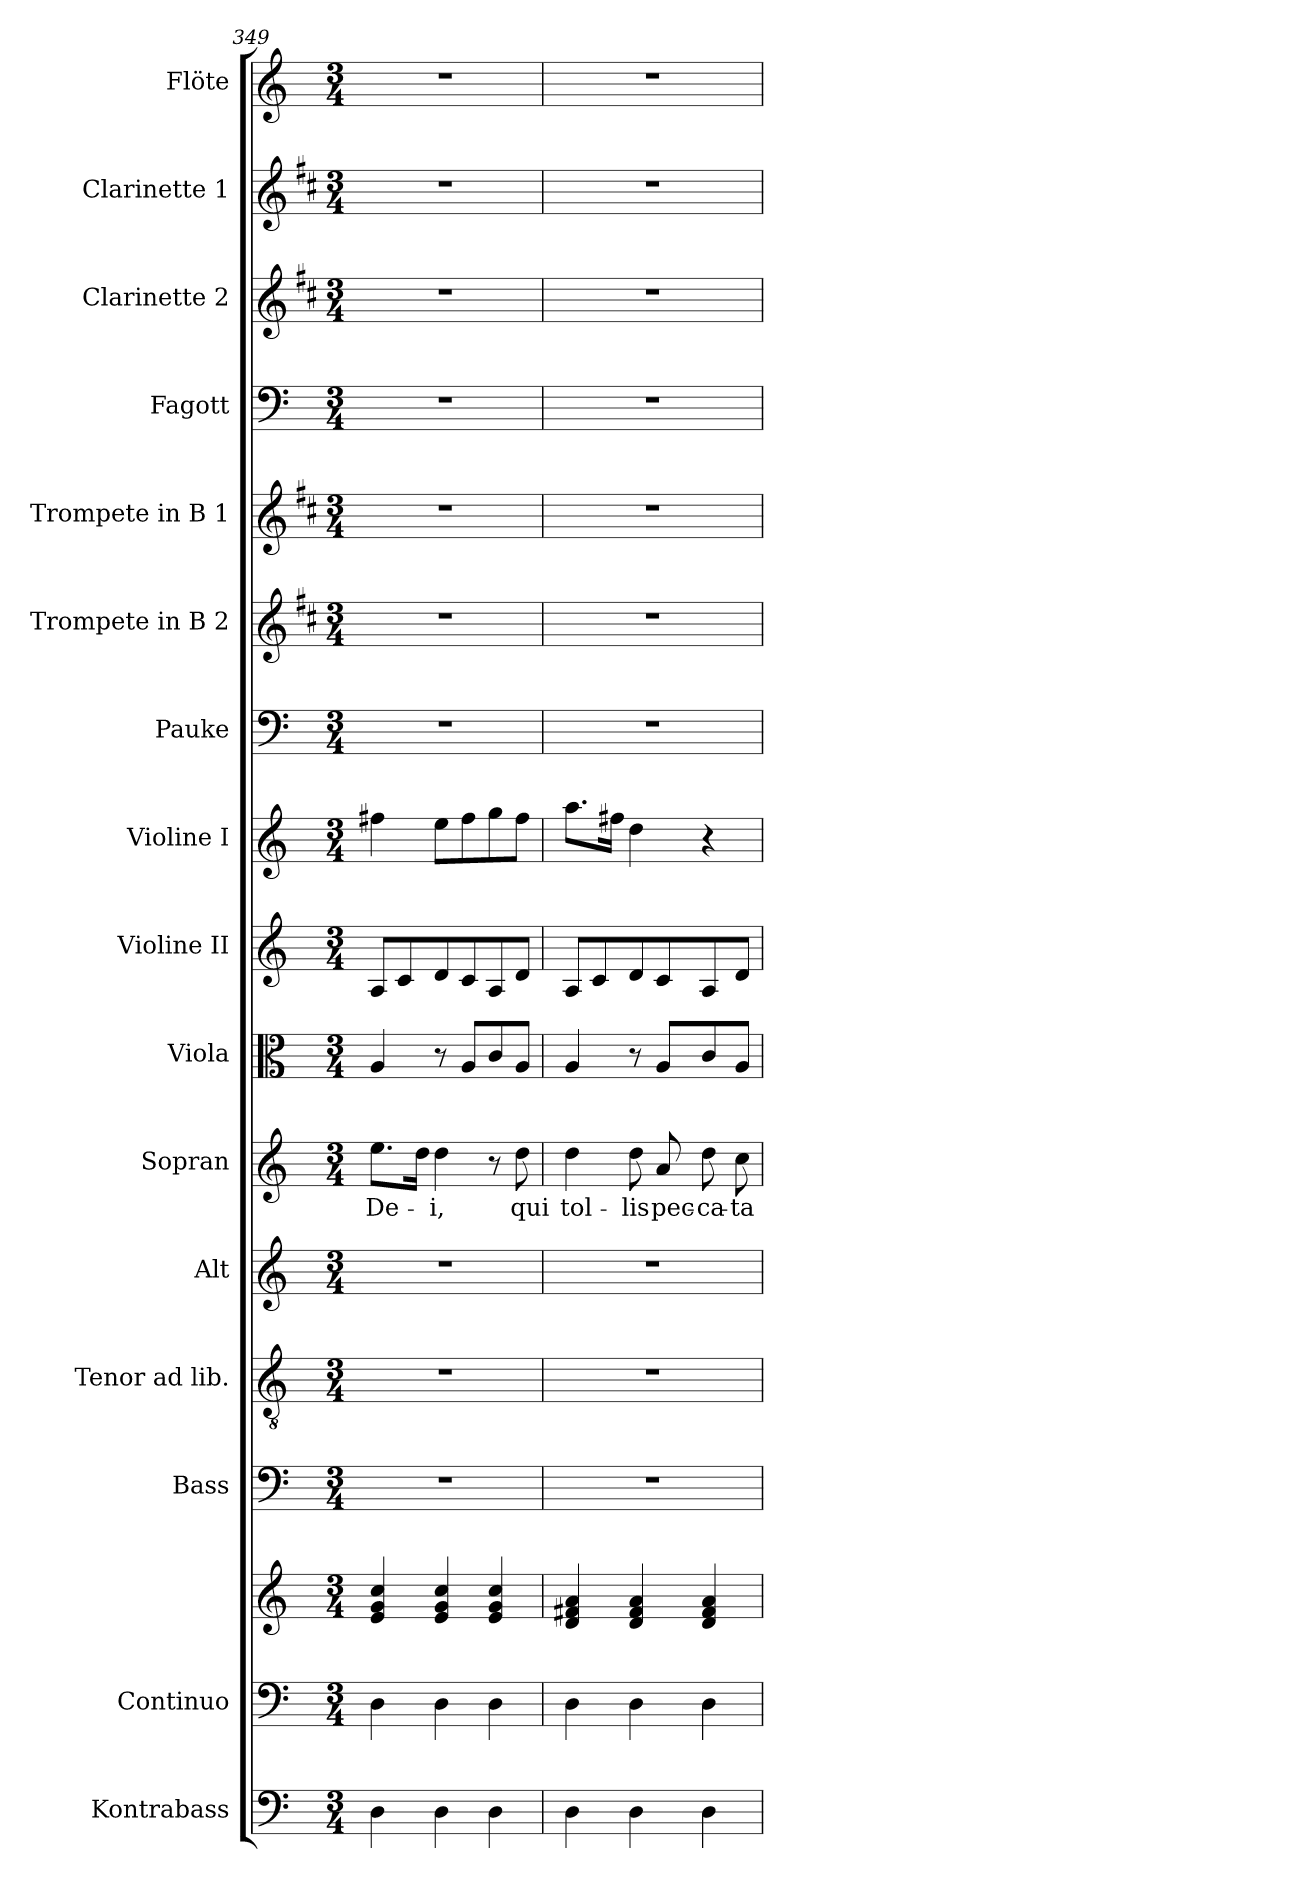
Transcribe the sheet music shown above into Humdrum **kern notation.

**kern	**kern	**kern	**kern	**kern	**kern	**kern	**text	**kern	**kern	**kern	**kern	**kern	**kern	**kern	**kern	**kern	**kern
*part16	*part15	*part15	*part14	*part13	*part12	*part11	*part11	*part10	*part9	*part8	*part7	*part6	*part5	*part4	*part3	*part2	*part1
*staff17	*staff16	*staff15	*staff14	*staff13	*staff12	*staff11	*staff11	*staff10	*staff9	*staff8	*staff7	*staff6	*staff5	*staff4	*staff3	*staff2	*staff1
*I"Kontrabass	*I"Continuo	*	*I"Bass	*I"Tenor ad lib.	*I"Alt	*I"Sopran	*	*I"Viola	*I"Violine II	*I"Violine I	*I"Pauke	*I"Trompete in B 2	*I"Trompete in B 1	*I"Fagott	*I"Clarinette 2	*I"Clarinette 1	*I"Flöte
*I'Kb.	*I'cont.	*	*I'B	*I'T	*I'A	*I'S	*	*I'Vla.	*I'Vl. II	*I'Vl. I	*I'Pk.	*	*	*I'Fg.	*I'Cl. 2	*I'Cl. 1	*I'Fl.
*clefF4	*clefF4	*clefG2	*clefF4	*clefGv2	*clefG2	*clefG2	*	*clefC3	*clefG2	*clefG2	*clefF4	*clefG2	*clefG2	*clefF4	*clefG2	*clefG2	*clefG2
*ITrd7c12	*	*	*	*	*	*	*	*	*	*	*	*ITrd1c2	*ITrd1c2	*	*ITrd1c2	*ITrd1c2	*
*k[]	*k[]	*k[]	*k[]	*k[]	*k[]	*k[]	*	*k[]	*k[]	*k[]	*k[]	*k[]	*k[]	*k[]	*k[]	*k[]	*k[]
*C:	*C:	*C:	*C:	*C:	*C:	*C:	*	*C:	*C:	*C:	*C:	*C:	*C:	*C:	*C:	*C:	*C:
*M3/4	*M3/4	*M3/4	*M3/4	*M3/4	*M3/4	*M3/4	*	*M3/4	*M3/4	*M3/4	*M3/4	*M3/4	*M3/4	*M3/4	*M3/4	*M3/4	*M3/4
=349	=349	=349	=349	=349	=349	=349	=349	=349	=349	=349	=349	=349	=349	=349	=349	=349	=349
!	!	!	!	!	!	!	!LO:LY:b	!	!	!	!	!	!	!	!	!	!
4DD\	4D\	4e/ 4g/ 4cc/	2.r	2.r	2.r	8.ee\L	De-	4A/	8A/L	4ff#X\	2.r	2.r	2.r	2.r	2.r	2.r	2.r
.	.	.	.	.	.	.	.	.	8c/	.	.	.	.	.	.	.	.
.	.	.	.	.	.	16dd\Jk	.	.	.	.	.	.	.	.	.	.	.
!	!	!	!	!	!	!	!LO:LY:b	!	!	!	!	!	!	!	!	!	!
4DD\	4D\	4e/ 4g/ 4cc/	.	.	.	4dd\	-i,	8r	8d/	8ee\L	.	.	.	.	.	.	.
.	.	.	.	.	.	.	.	8A/L	8c/	8ff#\	.	.	.	.	.	.	.
4DD\	4D\	4e/ 4g/ 4cc/	.	.	.	8r	.	8c/	8A/	8gg\	.	.	.	.	.	.	.
!	!	!	!	!	!	!	!LO:LY:b	!	!	!	!	!	!	!	!	!	!
.	.	.	.	.	.	8dd\	qui	8A/J	8d/J	8ff#\J	.	.	.	.	.	.	.
=350	=350	=350	=350	=350	=350	=350	=350	=350	=350	=350	=350	=350	=350	=350	=350	=350	=350
!	!	!	!	!	!	!	!LO:LY:b	!	!	!	!	!	!	!	!	!	!
4DD\	4D\	4d/ 4f#X/ 4a/	2.r	2.r	2.r	4dd\	tol-	4A/	8A/L	8.aa\L	2.r	2.r	2.r	2.r	2.r	2.r	2.r
.	.	.	.	.	.	.	.	.	8c/	.	.	.	.	.	.	.	.
.	.	.	.	.	.	.	.	.	.	16ff#X\Jk	.	.	.	.	.	.	.
!	!	!	!	!	!	!	!LO:LY:b	!	!	!	!	!	!	!	!	!	!
4DD\	4D\	4d/ 4f#/ 4a/	.	.	.	8dd\	-lis	8r	8d/	4dd\	.	.	.	.	.	.	.
!	!	!	!	!	!	!	!LO:LY:b	!	!	!	!	!	!	!	!	!	!
.	.	.	.	.	.	8a/	pec-	8A/L	8c/	.	.	.	.	.	.	.	.
!	!	!	!	!	!	!	!LO:LY:b	!	!	!	!	!	!	!	!	!	!
4DD\	4D\	4d/ 4f#/ 4a/	.	.	.	8dd\	-ca-	8c/	8A/	4r	.	.	.	.	.	.	.
!	!	!	!	!	!	!	!LO:LY:b	!	!	!	!	!	!	!	!	!	!
.	.	.	.	.	.	8cc\	-ta	8A/J	8d/J	.	.	.	.	.	.	.	.
=	=	=	=	=	=	=	=	=	=	=	=	=	=	=	=	=	=
*-	*-	*-	*-	*-	*-	*-	*-	*-	*-	*-	*-	*-	*-	*-	*-	*-	*-
